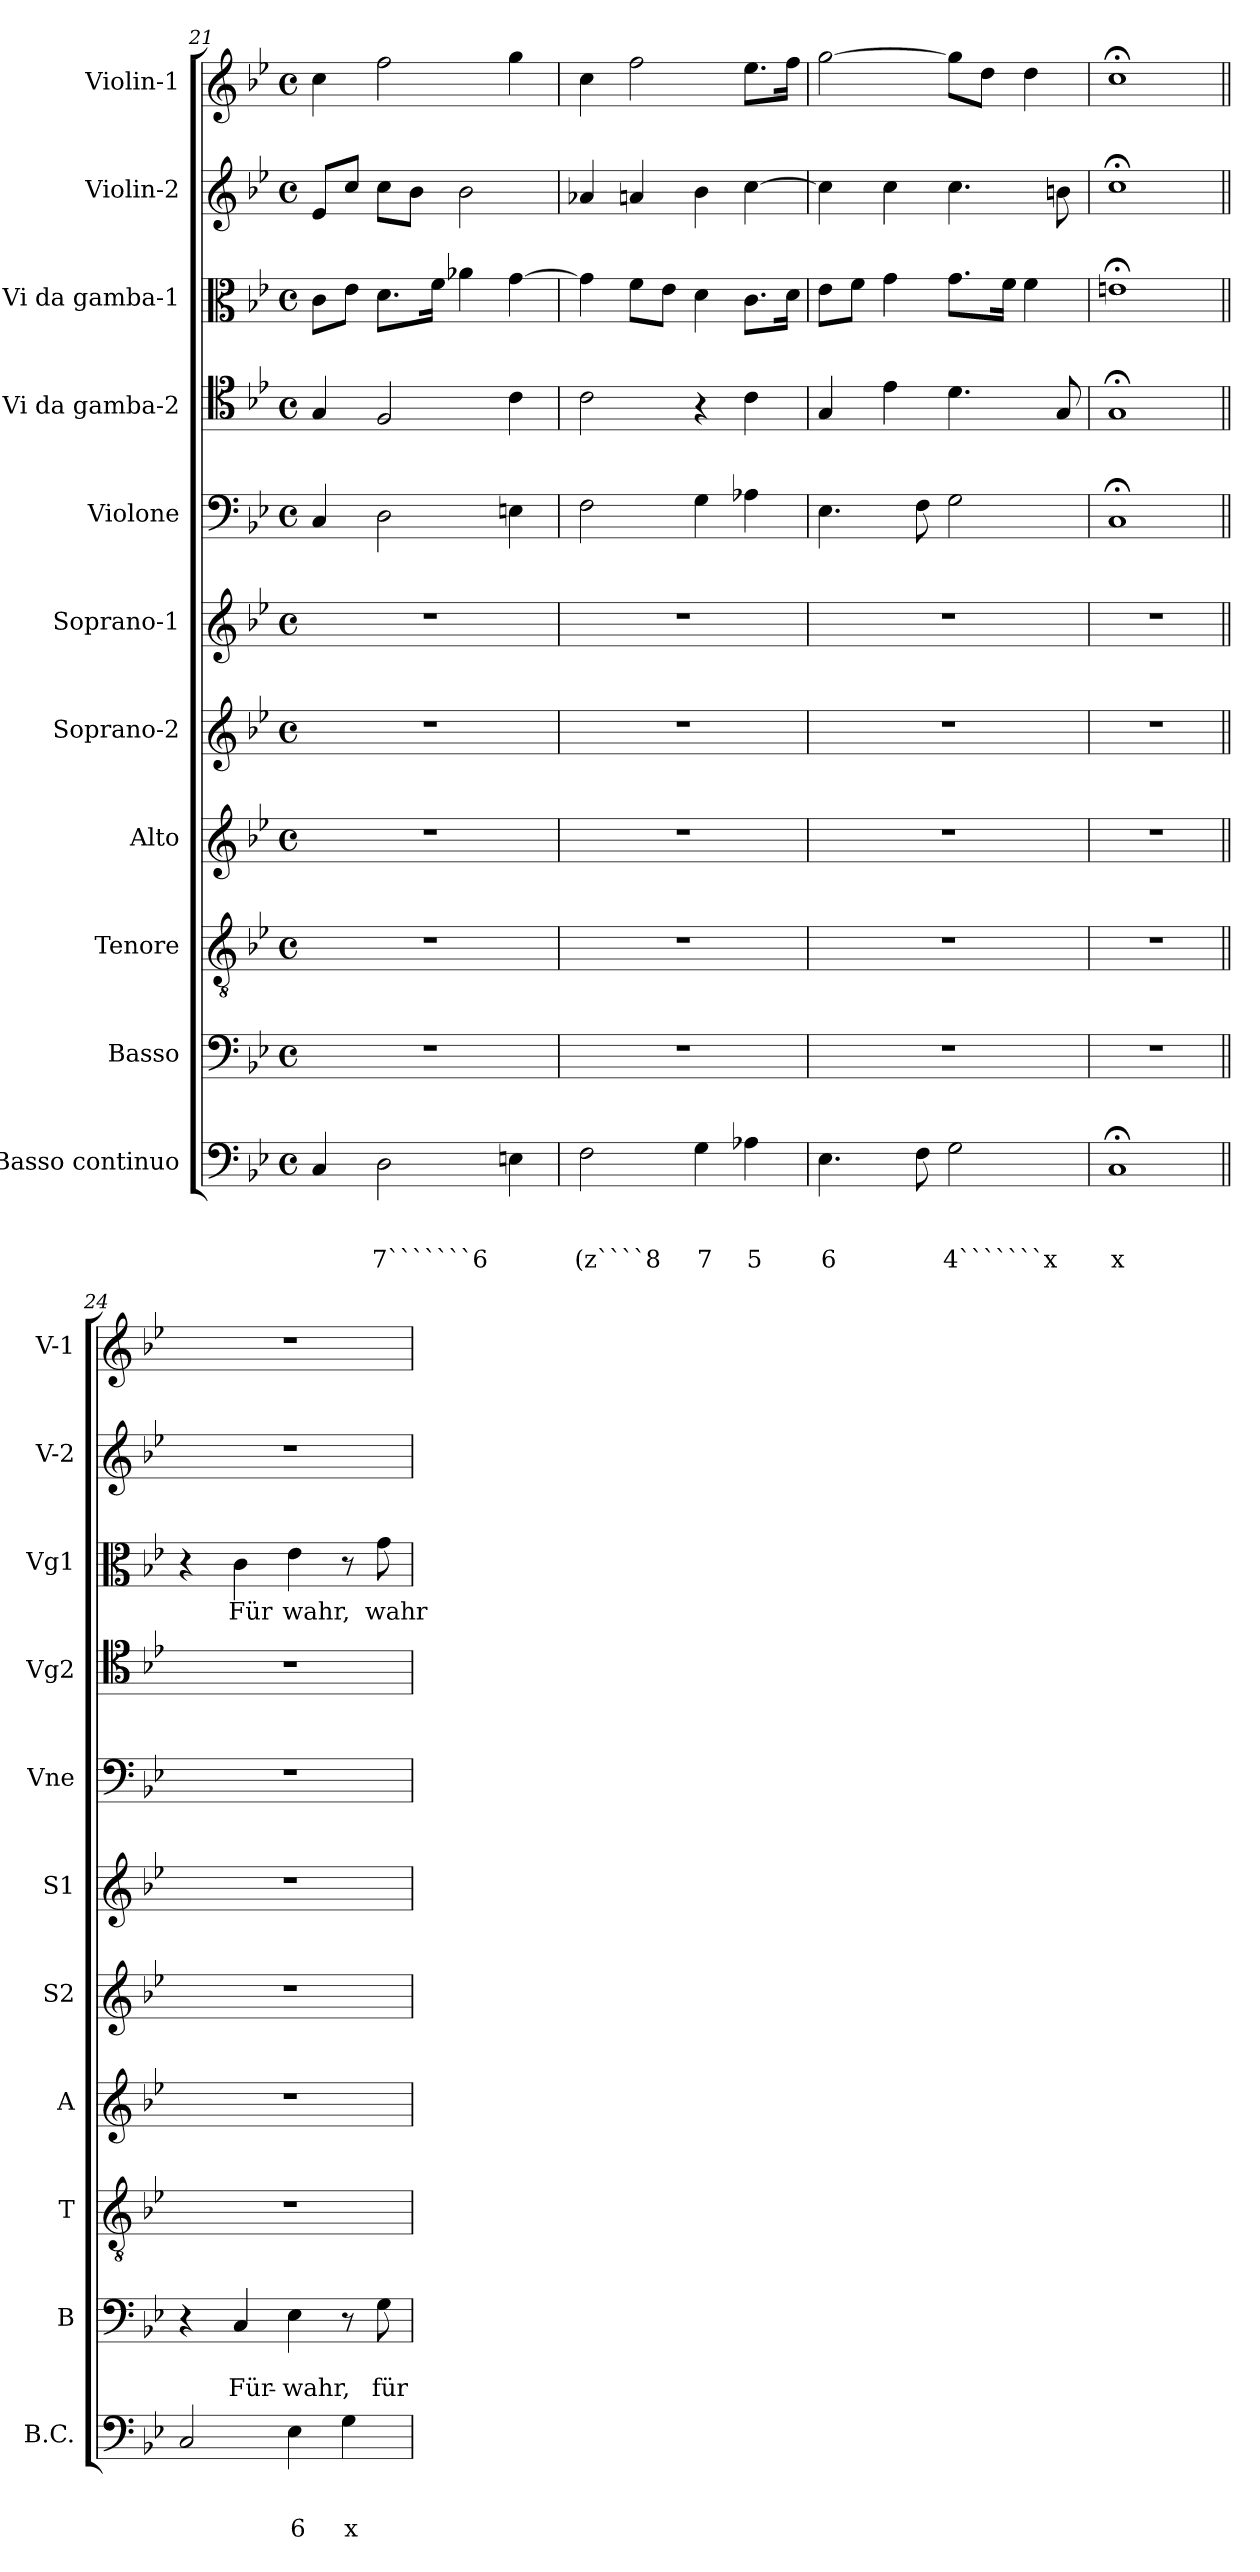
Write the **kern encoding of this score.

**kern	**text	**text	**text	**kern	**text	**text	**kern	**kern	**kern	**kern	**kern	**kern	**kern	**text	**kern	**kern
*part11	*part11	*part11	*part11	*part10	*part10	*part10	*part9	*part8	*part7	*part6	*part5	*part4	*part3	*part3	*part2	*part1
*staff11	*staff11	*staff11	*staff11	*staff10	*staff10	*staff10	*staff9	*staff8	*staff7	*staff6	*staff5	*staff4	*staff3	*staff3	*staff2	*staff1
*I"Basso continuo	*	*	*	*I"Basso	*	*	*I"Tenore	*I"Alto	*I"Soprano-2	*I"Soprano-1	*I"Violone	*I"Vi da gamba-2	*I"Vi da gamba-1	*	*I"Violin-2	*I"Violin-1
*I'B.C.	*	*	*	*I'B	*	*	*I'T	*I'A	*I'S2	*I'S1	*I'Vne	*I'Vg2	*I'Vg1	*	*I'V-2	*I'V-1
*clefF4	*	*	*	*clefF4	*	*	*clefGv2	*clefG2	*clefG2	*clefG2	*clefF4	*clefC4	*clefC3	*	*clefG2	*clefG2
*k[b-e-]	*	*	*	*k[b-e-]	*	*	*k[b-e-]	*k[b-e-]	*k[b-e-]	*k[b-e-]	*k[b-e-]	*k[b-e-]	*k[b-e-]	*	*k[b-e-]	*k[b-e-]
*B-:	*	*	*	*B-:	*	*	*B-:	*B-:	*B-:	*B-:	*B-:	*B-:	*B-:	*	*B-:	*B-:
*M4/4	*	*	*	*M4/4	*	*	*M4/4	*M4/4	*M4/4	*M4/4	*M4/4	*M4/4	*M4/4	*	*M4/4	*M4/4
*met(c)	*	*	*	*met(c)	*	*	*met(c)	*met(c)	*met(c)	*met(c)	*met(c)	*met(c)	*met(c)	*	*met(c)	*met(c)
=21	=21	=21	=21	=21	=21	=21	=21	=21	=21	=21	=21	=21	=21	=21	=21	=21
4C/	.	.	.	1r	.	.	1r	1r	1r	1r	4C/	4G/	8c\L	.	8e-/L	4cc\
.	.	.	.	.	.	.	.	.	.	.	.	.	8e-\J	.	8cc/J	.
!	!	!	!LO:LY:b	!	!	!	!	!	!	!	!	!	!	!	!	!
2D\	.	.	7```````6	.	.	.	.	.	.	.	2D\	2F/	8.d\L	.	8cc\L	2ff\
.	.	.	.	.	.	.	.	.	.	.	.	.	.	.	8b-\J	.
.	.	.	.	.	.	.	.	.	.	.	.	.	16f\Jk	.	.	.
.	.	.	.	.	.	.	.	.	.	.	.	.	4a-X\	.	2b-\	.
4En\	.	.	.	.	.	.	.	.	.	.	4En\	4c\	[4g\	.	.	4gg\
=22	=22	=22	=22	=22	=22	=22	=22	=22	=22	=22	=22	=22	=22	=22	=22	=22
!	!	!	!LO:LY:b	!	!	!	!	!	!	!	!	!	!	!	!	!
2F\	.	.	(z````8	1r	.	.	1r	1r	1r	1r	2F\	2c\	4g\]	.	4a-X/	4cc\
.	.	.	.	.	.	.	.	.	.	.	.	.	8f\L	.	4an/	2ff\
.	.	.	.	.	.	.	.	.	.	.	.	.	8e-\J	.	.	.
!	!	!	!LO:LY:b	!	!	!	!	!	!	!	!	!	!	!	!	!
4G\	.	.	7	.	.	.	.	.	.	.	4G\	4r	4d\	.	4b-\	.
!	!	!	!LO:LY:b	!	!	!	!	!	!	!	!	!	!	!	!	!
4A-X\	.	.	5	.	.	.	.	.	.	.	4A-X\	4c\	8.c\L	.	[4cc\	8.ee-\L
.	.	.	.	.	.	.	.	.	.	.	.	.	16d\Jk	.	.	16ff\Jk
=23	=23	=23	=23	=23	=23	=23	=23	=23	=23	=23	=23	=23	=23	=23	=23	=23
!	!	!	!LO:LY:b	!	!	!	!	!	!	!	!	!	!	!	!	!
4.E-\	.	.	6	1r	.	.	1r	1r	1r	1r	4.E-\	4G/	8e-\L	.	4cc\]	[2gg\
.	.	.	.	.	.	.	.	.	.	.	.	.	8f\J	.	.	.
.	.	.	.	.	.	.	.	.	.	.	.	4e-\	4g\	.	4cc\	.
8F\	.	.	.	.	.	.	.	.	.	.	8F\	.	.	.	.	.
!	!	!	!LO:LY:b	!	!	!	!	!	!	!	!	!	!	!	!	!
2G\	.	.	4```````x	.	.	.	.	.	.	.	2G\	4.d\	8.g\L	.	4.cc\	8gg\L]
.	.	.	.	.	.	.	.	.	.	.	.	.	.	.	.	8dd\J
.	.	.	.	.	.	.	.	.	.	.	.	.	16f\Jk	.	.	.
.	.	.	.	.	.	.	.	.	.	.	.	.	4f\	.	.	4dd\
.	.	.	.	.	.	.	.	.	.	.	.	8G/	.	.	8bn\	.
=24	=24	=24	=24	=24	=24	=24	=24	=24	=24	=24	=24	=24	=24	=24	=24	=24
!	!	!	!LO:LY:b	!	!	!	!	!	!	!	!	!	!	!	!	!
1C;<	.	.	x	1r	.	.	1r	1r	1r	1r	1C;<	1G;<	1en;<	.	1cc;<	1cc;<
!!LO:PB:g=z
=24X1||	=24X1||	=24X1||	=24X1||	=24X1||	=24X1||	=24X1||	=24X1||	=24X1||	=24X1||	=24X1||	=24X1||	=24X1||	=24X1||	=24X1||	=24X1||	=24X1||
2C/	.	.	.	4r	.	.	1r	1r	1r	1r	1r	1r	4r	.	1r	1r
!	!	!	!	!	!	!LO:LY:b	!	!	!	!	!	!	!	!LO:LY:b	!	!
.	.	.	.	4C/	.	Für-	.	.	.	.	.	.	4c!\	Für	.	.
!	!	!	!LO:LY:b	!	!	!LO:LY:b	!	!	!	!	!	!	!	!LO:LY:b	!	!
4E-\	.	.	6	4E-\	.	-wahr,	.	.	.	.	.	.	4e-!\	wahr,	.	.
!	!	!	!LO:LY:b	!	!	!	!	!	!	!	!	!	!	!LO:LY:b	!	!
4G\	.	.	x	8r	.	.	.	.	.	.	.	.	8r	für	.	.
!	!	!	!	!	!	!LO:LY:b	!	!	!	!	!	!	!	!LO:LY:b	!	!
.	.	.	.	8G\	.	für-	.	.	.	.	.	.	8g!\	wahr	.	.
=	=	=	=	=	=	=	=	=	=	=	=	=	=	=	=	=
*-	*-	*-	*-	*-	*-	*-	*-	*-	*-	*-	*-	*-	*-	*-	*-	*-
